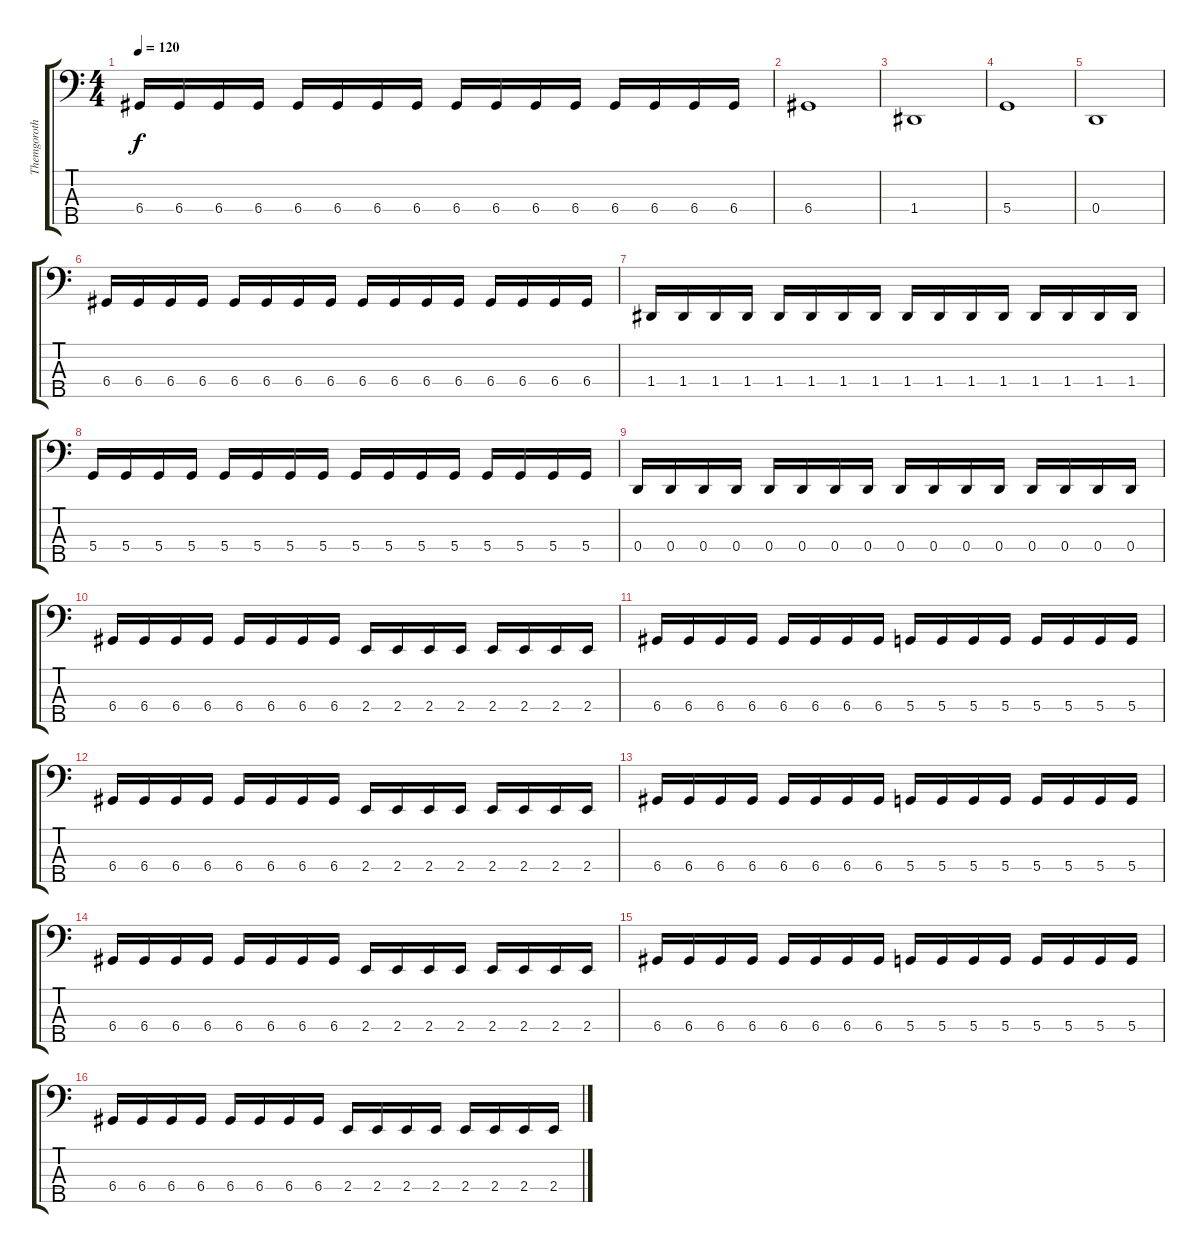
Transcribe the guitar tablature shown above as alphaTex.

\track ("Themgoroth" "Themgoroth") {instrument electricbasspick}
\staff {score tabs}
\tuning (F2 C2 G1 D1 A0) {hide}
\ts (4 4)
\tempo 120
\clef f4
\ks c
6.4.16{dy f} 6.4.16 6.4.16 6.4.16 6.4.16 6.4.16 6.4.16 6.4.16 6.4.16 6.4.16 6.4.16 6.4.16 6.4.16 6.4.16 6.4.16 6.4.16 |
6.4.1 |
1.4.1 |
5.4.1 |
0.4.1 |
6.4.16 6.4.16 6.4.16 6.4.16 6.4.16 6.4.16 6.4.16 6.4.16 6.4.16 6.4.16 6.4.16 6.4.16 6.4.16 6.4.16 6.4.16 6.4.16 |
1.4.16 1.4.16 1.4.16 1.4.16 1.4.16 1.4.16 1.4.16 1.4.16 1.4.16 1.4.16 1.4.16 1.4.16 1.4.16 1.4.16 1.4.16 1.4.16 |
5.4.16 5.4.16 5.4.16 5.4.16 5.4.16 5.4.16 5.4.16 5.4.16 5.4.16 5.4.16 5.4.16 5.4.16 5.4.16 5.4.16 5.4.16 5.4.16 |
0.4.16 0.4.16 0.4.16 0.4.16 0.4.16 0.4.16 0.4.16 0.4.16 0.4.16 0.4.16 0.4.16 0.4.16 0.4.16 0.4.16 0.4.16 0.4.16 |
6.4.16 6.4.16 6.4.16 6.4.16 6.4.16 6.4.16 6.4.16 6.4.16 2.4.16 2.4.16 2.4.16 2.4.16 2.4.16 2.4.16 2.4.16 2.4.16 |
6.4.16 6.4.16 6.4.16 6.4.16 6.4.16 6.4.16 6.4.16 6.4.16 5.4.16 5.4.16 5.4.16 5.4.16 5.4.16 5.4.16 5.4.16 5.4.16 |
6.4.16 6.4.16 6.4.16 6.4.16 6.4.16 6.4.16 6.4.16 6.4.16 2.4.16 2.4.16 2.4.16 2.4.16 2.4.16 2.4.16 2.4.16 2.4.16 |
6.4.16 6.4.16 6.4.16 6.4.16 6.4.16 6.4.16 6.4.16 6.4.16 5.4.16 5.4.16 5.4.16 5.4.16 5.4.16 5.4.16 5.4.16 5.4.16 |
6.4.16 6.4.16 6.4.16 6.4.16 6.4.16 6.4.16 6.4.16 6.4.16 2.4.16 2.4.16 2.4.16 2.4.16 2.4.16 2.4.16 2.4.16 2.4.16 |
6.4.16 6.4.16 6.4.16 6.4.16 6.4.16 6.4.16 6.4.16 6.4.16 5.4.16 5.4.16 5.4.16 5.4.16 5.4.16 5.4.16 5.4.16 5.4.16 |
6.4.16 6.4.16 6.4.16 6.4.16 6.4.16 6.4.16 6.4.16 6.4.16 2.4.16 2.4.16 2.4.16 2.4.16 2.4.16 2.4.16 2.4.16 2.4.16
